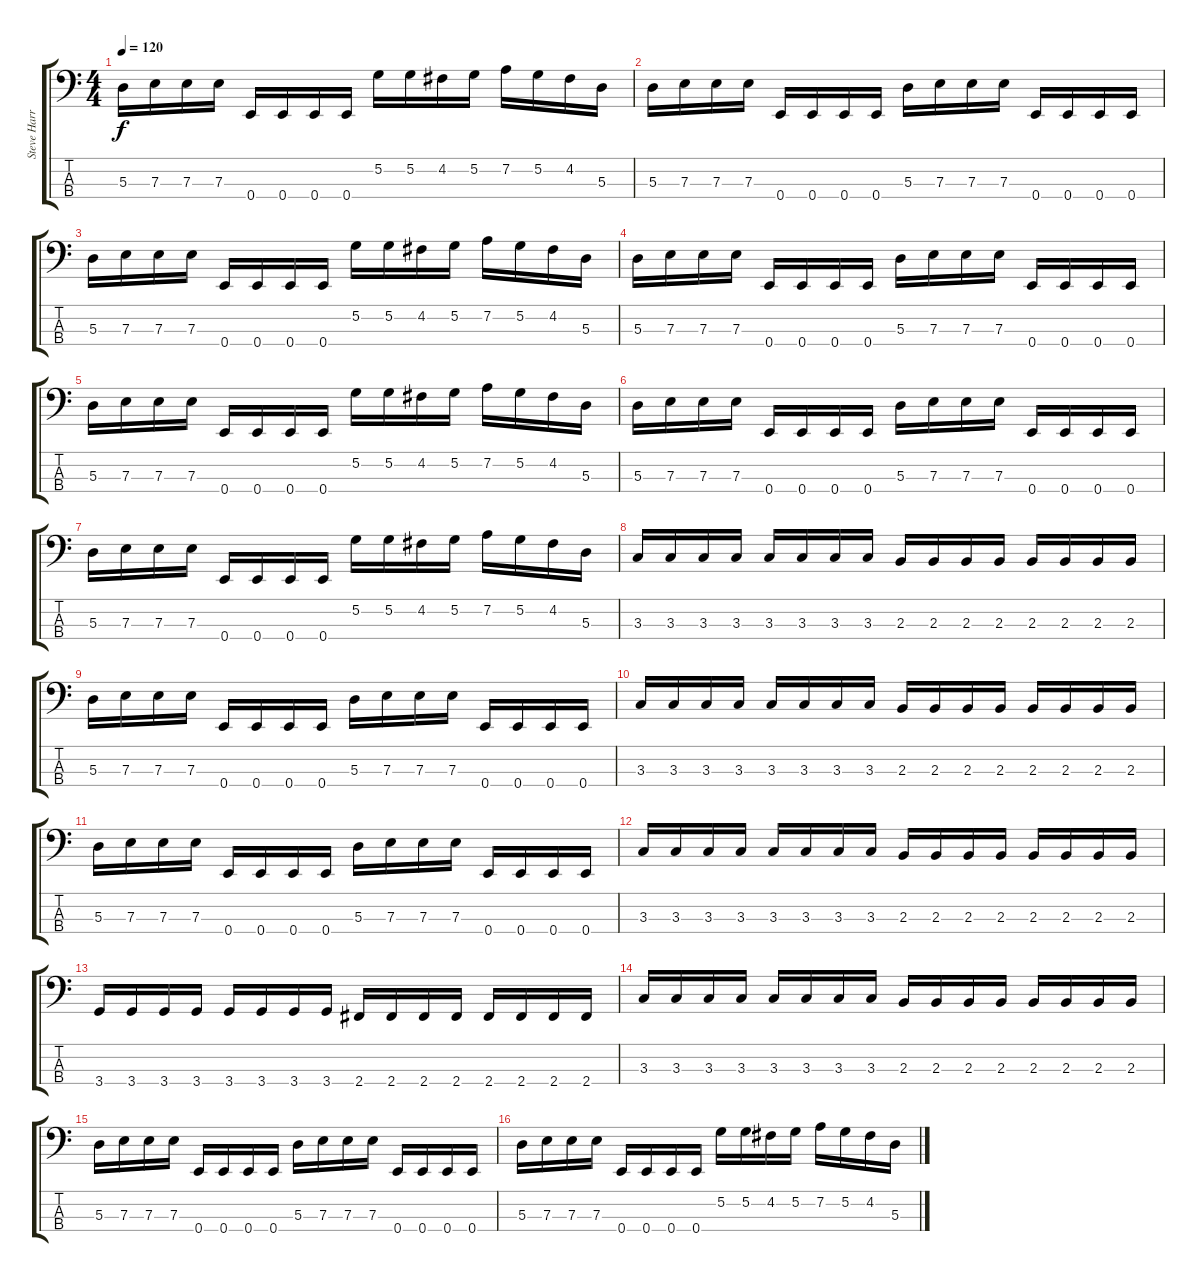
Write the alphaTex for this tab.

\track ("Steve Harris (Bass)" "Steve Harr") {instrument electricbasspick}
\staff {score tabs}
\tuning (G2 D2 A1 E1) {hide}
\ts (4 4)
\tempo 120
\clef f4
\ks c
5.3.16{dy f} 7.3.16 7.3.16 7.3.16 0.4.16 0.4.16 0.4.16 0.4.16 5.2.16 5.2.16 4.2.16 5.2.16 7.2.16 5.2.16 4.2.16 5.3.16 |
5.3.16 7.3.16 7.3.16 7.3.16 0.4.16 0.4.16 0.4.16 0.4.16 5.3.16 7.3.16 7.3.16 7.3.16 0.4.16 0.4.16 0.4.16 0.4.16 |
5.3.16 7.3.16 7.3.16 7.3.16 0.4.16 0.4.16 0.4.16 0.4.16 5.2.16 5.2.16 4.2.16 5.2.16 7.2.16 5.2.16 4.2.16 5.3.16 |
5.3.16 7.3.16 7.3.16 7.3.16 0.4.16 0.4.16 0.4.16 0.4.16 5.3.16 7.3.16 7.3.16 7.3.16 0.4.16 0.4.16 0.4.16 0.4.16 |
5.3.16 7.3.16 7.3.16 7.3.16 0.4.16 0.4.16 0.4.16 0.4.16 5.2.16 5.2.16 4.2.16 5.2.16 7.2.16 5.2.16 4.2.16 5.3.16 |
5.3.16 7.3.16 7.3.16 7.3.16 0.4.16 0.4.16 0.4.16 0.4.16 5.3.16 7.3.16 7.3.16 7.3.16 0.4.16 0.4.16 0.4.16 0.4.16 |
5.3.16 7.3.16 7.3.16 7.3.16 0.4.16 0.4.16 0.4.16 0.4.16 5.2.16 5.2.16 4.2.16 5.2.16 7.2.16 5.2.16 4.2.16 5.3.16 |
3.3.16 3.3.16 3.3.16 3.3.16 3.3.16 3.3.16 3.3.16 3.3.16 2.3.16 2.3.16 2.3.16 2.3.16 2.3.16 2.3.16 2.3.16 2.3.16 |
5.3.16 7.3.16 7.3.16 7.3.16 0.4.16 0.4.16 0.4.16 0.4.16 5.3.16 7.3.16 7.3.16 7.3.16 0.4.16 0.4.16 0.4.16 0.4.16 |
3.3.16 3.3.16 3.3.16 3.3.16 3.3.16 3.3.16 3.3.16 3.3.16 2.3.16 2.3.16 2.3.16 2.3.16 2.3.16 2.3.16 2.3.16 2.3.16 |
5.3.16 7.3.16 7.3.16 7.3.16 0.4.16 0.4.16 0.4.16 0.4.16 5.3.16 7.3.16 7.3.16 7.3.16 0.4.16 0.4.16 0.4.16 0.4.16 |
3.3.16 3.3.16 3.3.16 3.3.16 3.3.16 3.3.16 3.3.16 3.3.16 2.3.16 2.3.16 2.3.16 2.3.16 2.3.16 2.3.16 2.3.16 2.3.16 |
3.4.16 3.4.16 3.4.16 3.4.16 3.4.16 3.4.16 3.4.16 3.4.16 2.4.16 2.4.16 2.4.16 2.4.16 2.4.16 2.4.16 2.4.16 2.4.16 |
3.3.16 3.3.16 3.3.16 3.3.16 3.3.16 3.3.16 3.3.16 3.3.16 2.3.16 2.3.16 2.3.16 2.3.16 2.3.16 2.3.16 2.3.16 2.3.16 |
5.3.16 7.3.16 7.3.16 7.3.16 0.4.16 0.4.16 0.4.16 0.4.16 5.3.16 7.3.16 7.3.16 7.3.16 0.4.16 0.4.16 0.4.16 0.4.16 |
5.3.16 7.3.16 7.3.16 7.3.16 0.4.16 0.4.16 0.4.16 0.4.16 5.2.16 5.2.16 4.2.16 5.2.16 7.2.16 5.2.16 4.2.16 5.3.16
